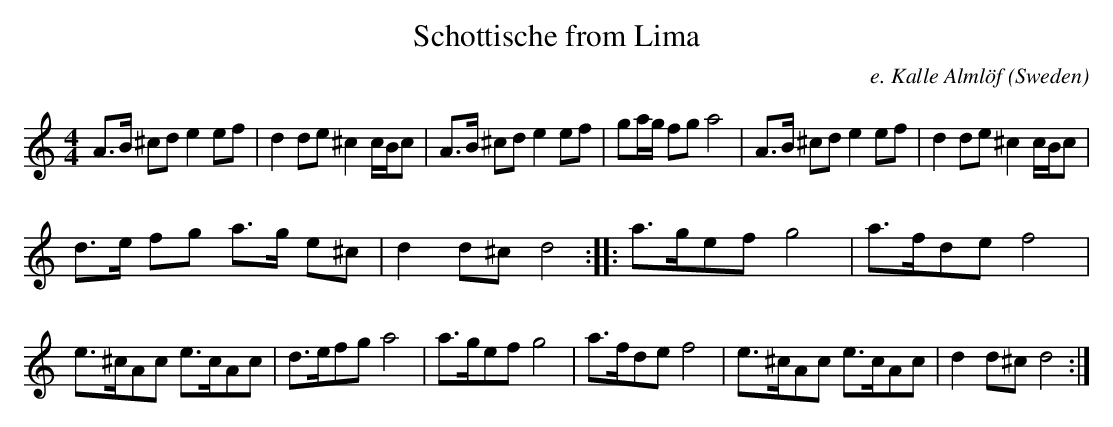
X:1
T:Schottische from Lima
O:Sweden
M:4/4
C:e. Kalle Alml\"of
K:DDor
A>B ^cd e2 ef|d2 de ^c2 c/B/c|\
A>B ^cd e2 ef|ga/g/ fg a4 | \
A>B ^cd e2 ef|d2 de ^c2 c/B/c|
d>e fg a>g e^c|d2 d^c d4::\
a>gef g4|a>fde f4|
e>^cAc e>cAc |d>efg a4|\
a>gef g4|a>fde f4|\
e>^cAc e>cAc | d2d^c d4:|
